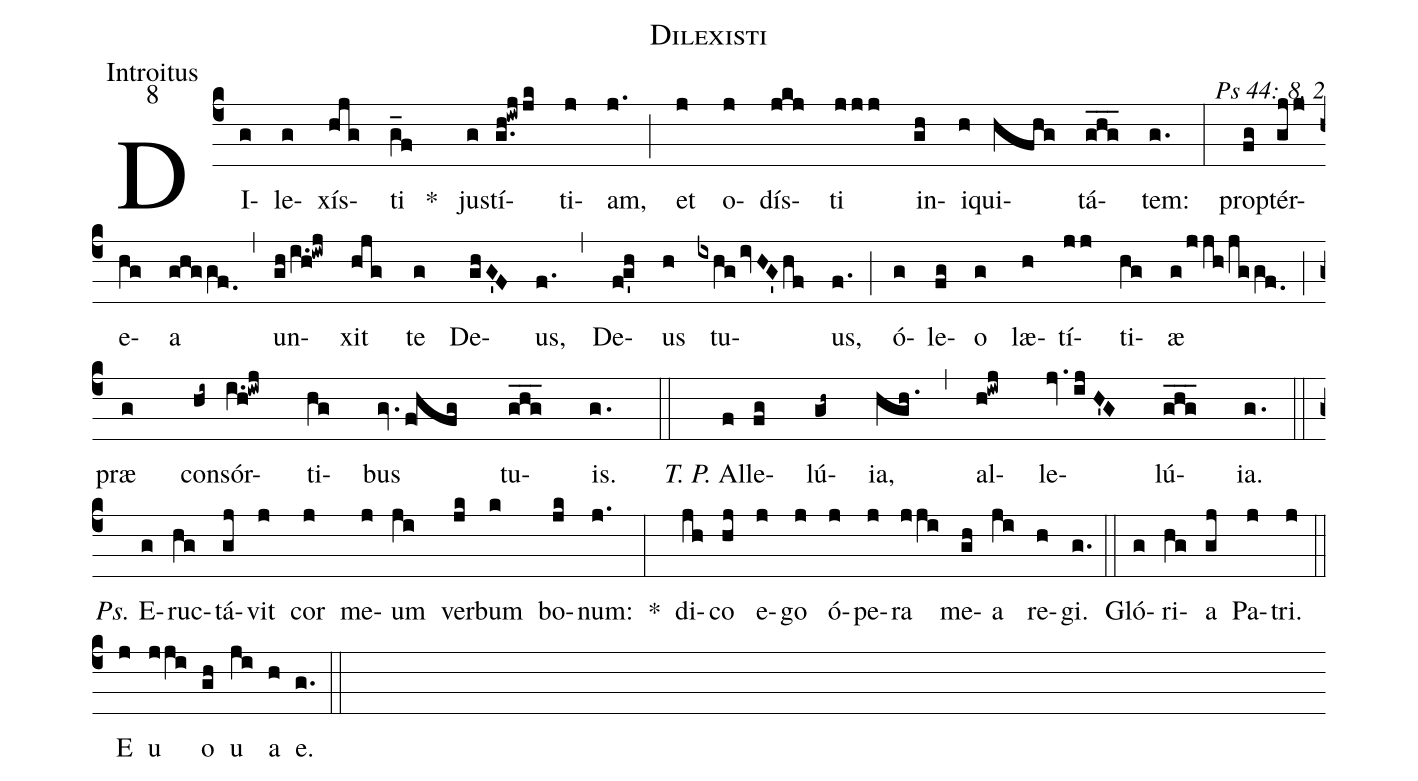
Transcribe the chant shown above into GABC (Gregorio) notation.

name: Dilexisti;
office-part: Introitus;
mode: 8;
commentary: Ps 44: 8, 2;
%%
(c4) DI(g)le(g)xís(hjg)ti(g_f) *() jus(g)tí(g.h!iwjjk)ti(j)am,(j.) (;) et(j) o(j)dís(jkj)ti(jjj) in(gh)i(h)qui(hfhg)tá(ghg___)tem:(g.) (:)
prop(fg)tér(gjj)e(hg)a(ghggf.0) (,) un(gh/i.h!iwj)xit(hjg) te(g) De(ghG'F)us,(f.) (,) De(fg'h)us(h) tu(ixhgivHG'hf)us,(f.) (;) ó(g)le(fg)o(g) læ(h)tí(jj)ti(hg)æ(g/jjh/jggf.0) (;) præ(g) con(hi~)sór(i.h!iwj)ti(hg)bus(gv.f!hfg) tu(ghg___)is.(g.) (::)
<i>T. P.</i> Al(f)le(fg)lú(gh~)ia,(hgh.) (,) al(h!iwj)le(jv.ijH'G)lú(ghg___)ia.(g.) (::)
(z)<i>Ps.</i> E(g)ruc(hg)tá(gj)vit(j) cor(j) me(j)um(ji) ver(jk)bum(k) bo(jk)num:(j.) *(:)
di(jh)co(hj) e(j)go(j) ó(j)pe(j)ra(jji) me(gh)a(ji) re(h)gi.(g.) (::)
Gló(g)ri(hg)a(gj) Pa(j)tri.(j) (::)
<eu>E(j) u(jji) o(gh) u(ji) a(h) e.</eu>(g.) (::)
